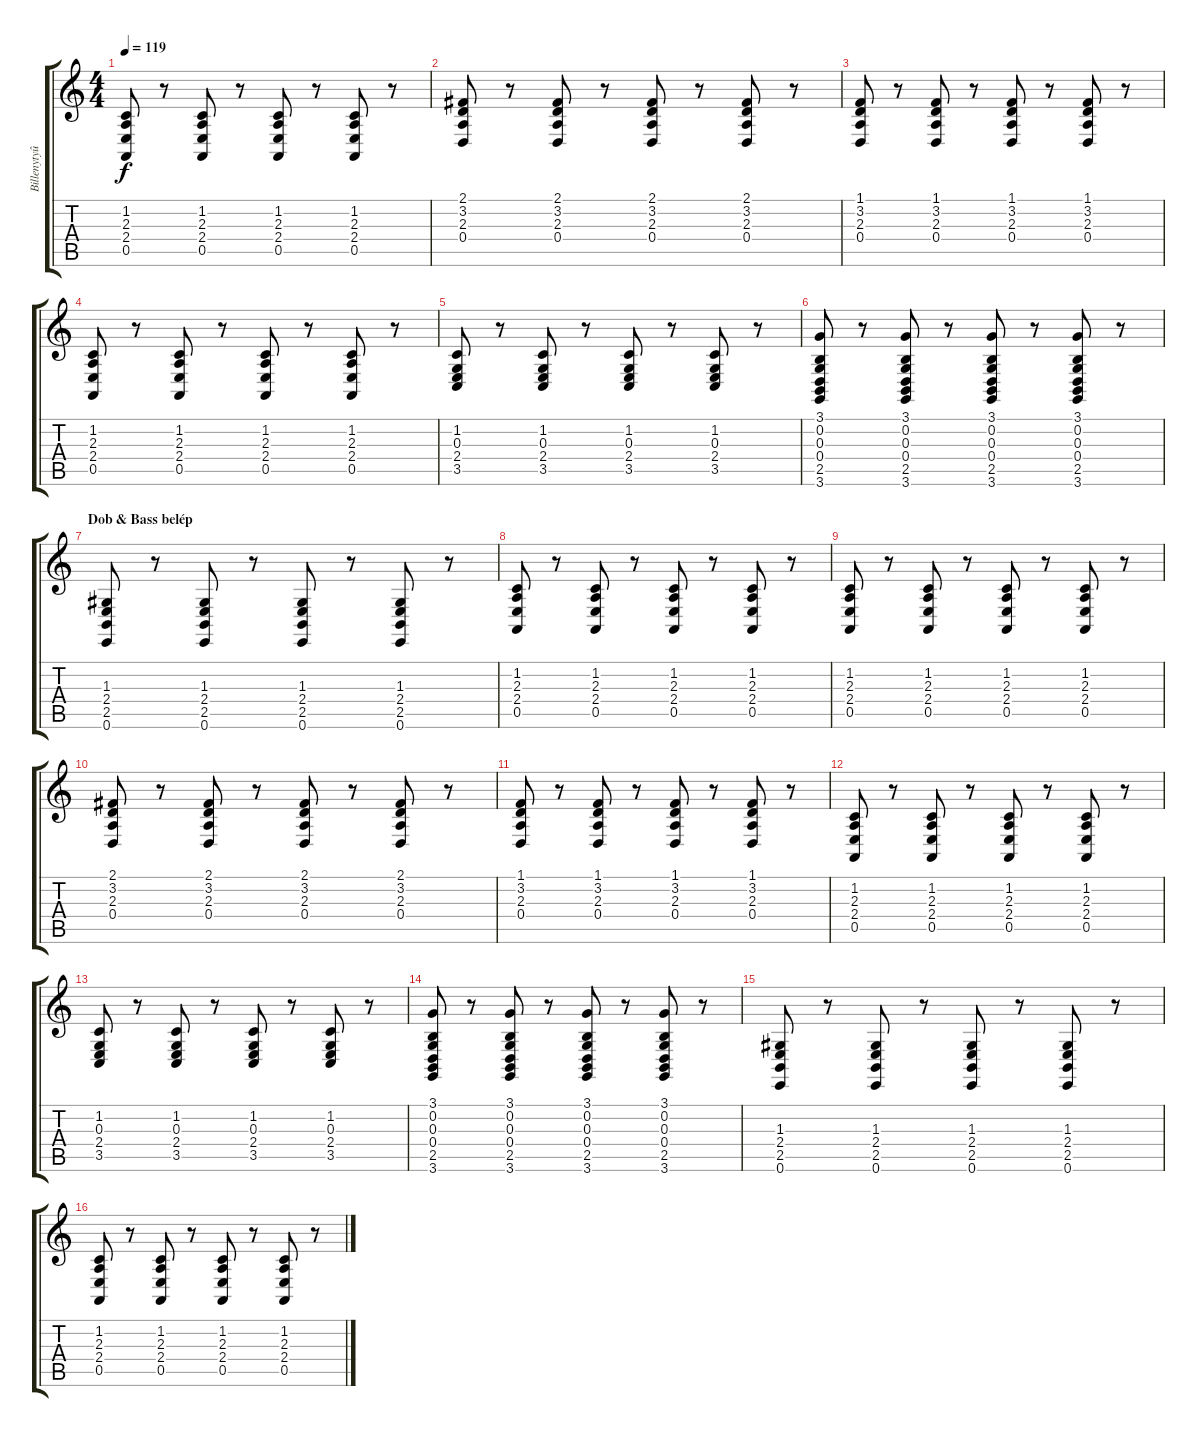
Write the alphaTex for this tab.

\track ("Billenytyû" "Billenytyû") {instrument stringensemble1}
\staff {score tabs}
\tuning (E4 B3 G3 D3 A2 E2) {hide}
\ts (4 4)
\tempo 119
\clef g2
\ks c
(1.2 2.3 2.4 0.5).8{dy f} r.8 (1.2 2.3 2.4 0.5).8 r.8 (1.2 2.3 2.4 0.5).8 r.8 (1.2 2.3 2.4 0.5).8 r.8 |
(2.1 3.2 2.3 0.4).8 r.8 (2.1 3.2 2.3 0.4).8 r.8 (2.1 3.2 2.3 0.4).8 r.8 (2.1 3.2 2.3 0.4).8 r.8 |
(1.1 3.2 2.3 0.4).8 r.8 (1.1 3.2 2.3 0.4).8 r.8 (1.1 3.2 2.3 0.4).8 r.8 (1.1 3.2 2.3 0.4).8 r.8 |
(1.2 2.3 2.4 0.5).8 r.8 (1.2 2.3 2.4 0.5).8 r.8 (1.2 2.3 2.4 0.5).8 r.8 (1.2 2.3 2.4 0.5).8 r.8 |
(1.2 0.3 2.4 3.5).8 r.8 (1.2 0.3 2.4 3.5).8 r.8 (1.2 0.3 2.4 3.5).8 r.8 (1.2 0.3 2.4 3.5).8 r.8 |
(3.1 0.2 0.3 0.4 2.5 3.6).8 r.8 (3.1 0.2 0.3 0.4 2.5 3.6).8 r.8 (3.1 0.2 0.3 0.4 2.5 3.6).8 r.8 (3.1 0.2 0.3 0.4 2.5 3.6).8 r.8 |
\section ("" "Dob & Bass belép")
(1.3 2.4 2.5 0.6).8 r.8 (1.3 2.4 2.5 0.6).8 r.8 (1.3 2.4 2.5 0.6).8 r.8 (1.3 2.4 2.5 0.6).8 r.8 |
(1.2 2.3 2.4 0.5).8 r.8 (1.2 2.3 2.4 0.5).8 r.8 (1.2 2.3 2.4 0.5).8 r.8 (1.2 2.3 2.4 0.5).8 r.8 |
(1.2 2.3 2.4 0.5).8 r.8 (1.2 2.3 2.4 0.5).8 r.8 (1.2 2.3 2.4 0.5).8 r.8 (1.2 2.3 2.4 0.5).8 r.8 |
(2.1 3.2 2.3 0.4).8 r.8 (2.1 3.2 2.3 0.4).8 r.8 (2.1 3.2 2.3 0.4).8 r.8 (2.1 3.2 2.3 0.4).8 r.8 |
(1.1 3.2 2.3 0.4).8 r.8 (1.1 3.2 2.3 0.4).8 r.8 (1.1 3.2 2.3 0.4).8 r.8 (1.1 3.2 2.3 0.4).8 r.8 |
(1.2 2.3 2.4 0.5).8 r.8 (1.2 2.3 2.4 0.5).8 r.8 (1.2 2.3 2.4 0.5).8 r.8 (1.2 2.3 2.4 0.5).8 r.8 |
(1.2 0.3 2.4 3.5).8 r.8 (1.2 0.3 2.4 3.5).8 r.8 (1.2 0.3 2.4 3.5).8 r.8 (1.2 0.3 2.4 3.5).8 r.8 |
(3.1 0.2 0.3 0.4 2.5 3.6).8 r.8 (3.1 0.2 0.3 0.4 2.5 3.6).8 r.8 (3.1 0.2 0.3 0.4 2.5 3.6).8 r.8 (3.1 0.2 0.3 0.4 2.5 3.6).8 r.8 |
(1.3 2.4 2.5 0.6).8 r.8 (1.3 2.4 2.5 0.6).8 r.8 (1.3 2.4 2.5 0.6).8 r.8 (1.3 2.4 2.5 0.6).8 r.8 |
(1.2 2.3 2.4 0.5).8 r.8 (1.2 2.3 2.4 0.5).8 r.8 (1.2 2.3 2.4 0.5).8 r.8 (1.2 2.3 2.4 0.5).8 r.8
